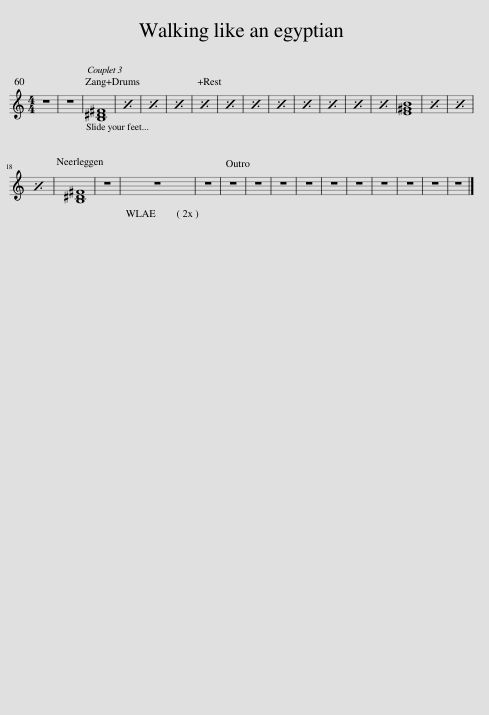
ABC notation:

X:1
L:1/8
M:4/4
I:linebreak $
K:C
V:1 treble
V:1
 z8 | z8 | [B,^D^F]8 | x8 | x8 | %5
 x8 | x8 | x8 | x8 | x8 | %10
 x8 | x8 | x8 | x8 | [E^GB]8 | %15
 x8 | x8 |$ x8 | [B,^D^F]8 | z8 | %20
 z8 | z8 | z8 | z8 | z8 | %25
 z8 | z8 | z8 | z8 | z8 | %30
 z8 | z8 |] %32
